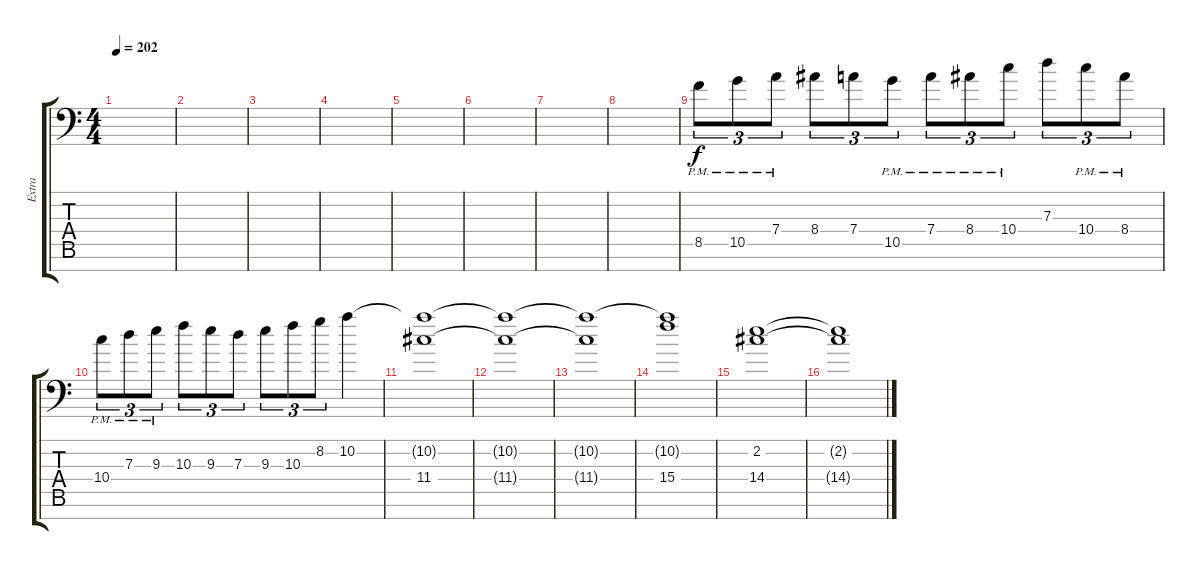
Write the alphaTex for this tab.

\track ("Extra" "Extra") {instrument distortionguitar}
\staff {score tabs}
\tuning (E4 B3 G3 D3 A2 D2 A1) {hide}
\ts (4 4)
\tempo 202
\clef f4
\ks c
|
|
|
|
|
|
|
|
8.5{pm}.8{tu (3 2)} 10.5{pm}.8{tu (3 2)} 7.4{pm}.8{tu (3 2)} 8.4.8{tu (3 2)} 7.4.8{tu (3 2)} 10.5{pm}.8{tu (3 2)} 7.4{pm}.8{tu (3 2)} 8.4{pm}.8{tu (3 2)} 10.4{pm}.8{tu (3 2)} 7.3.8{tu (3 2)} 10.4{pm}.8{tu (3 2)} 8.4{pm}.8{tu (3 2)} |
10.4{pm}.8{tu (3 2)} 7.3{pm}.8{tu (3 2)} 9.3{pm}.8{tu (3 2)} 10.3.8{tu (3 2)} 9.3.8{tu (3 2)} 7.3.8{tu (3 2)} 9.3.8{tu (3 2)} 10.3.8{tu (3 2)} 8.2.8{tu (3 2)} 10.2.4 |
(10.2{t} 11.4).1 |
(10.2{t} 11.4{t}).1 |
(10.2{t} 11.4{t}).1 |
(10.2{t} 15.4).1 |
(2.2 14.4).1 |
(2.2{t} 14.4{t}).1
